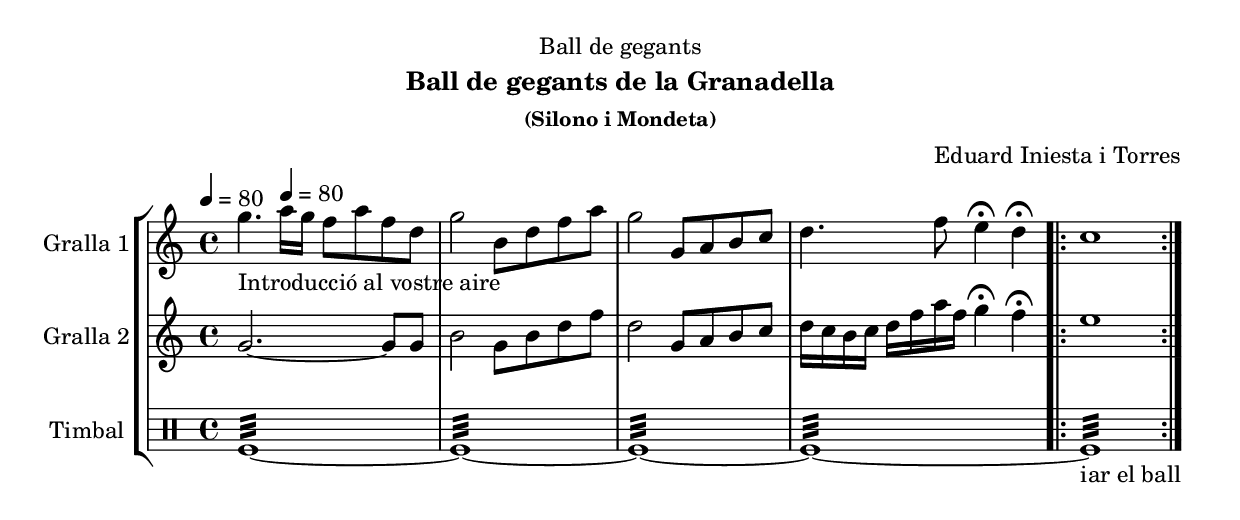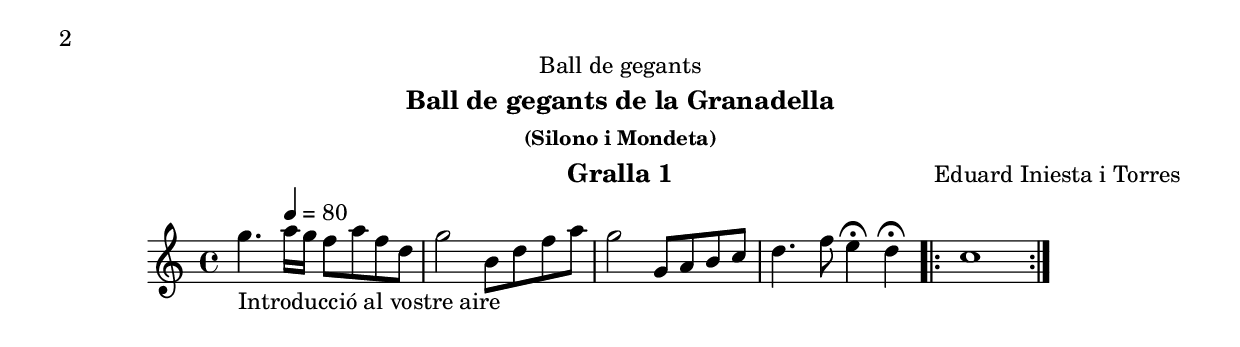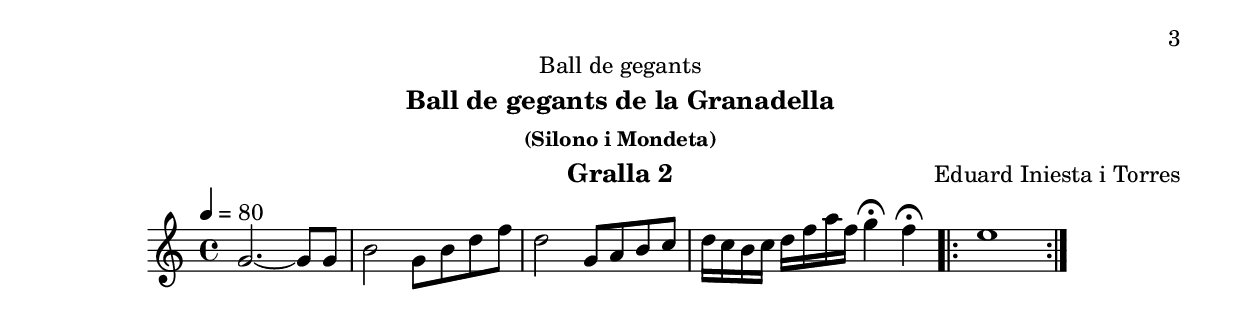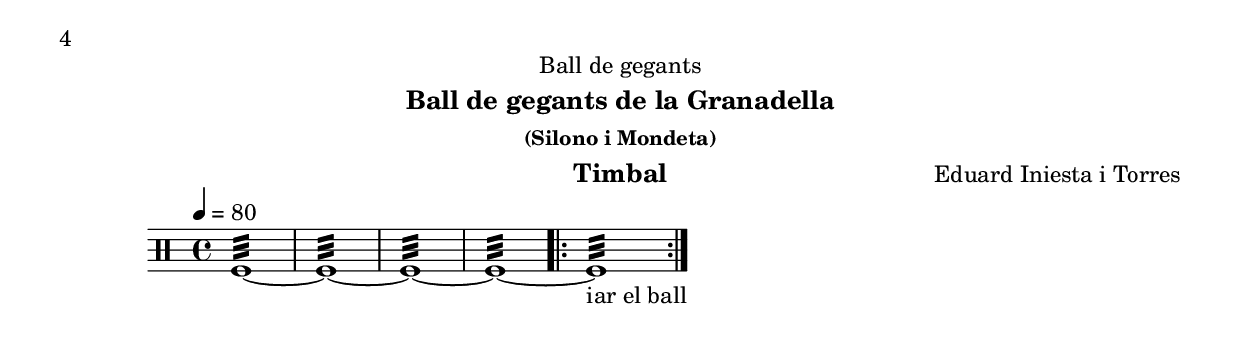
\version "2.22.1"

\header {
  dedication="Ball de gegants"
  title=""
  subtitle="Ball de gegants de la Granadella"
  subsubtitle="(Silono i Mondeta)"
  poet=""
  meter=""
  piece=""
  composer="Eduard Iniesta i Torres"
  arranger=""
  opus=""
  instrument=""
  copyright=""
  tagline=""
}

liniaroAa =
\relative g''
{
  \clef treble
  \key c \major
  \time 4/4
  g4. _"Introducció al vostre aire" \tempo 4 = 80 a16 g f8 a f d  |
  g2 b,8 d f a  |
  g2 g,8 a b c  |
  d4. f8 e4\fermata d\fermata  |
  %05
  \repeat volta 2 { c1  | }
}

liniaroAb =
\relative g'
{
  \tempo 4 = 80
  \clef treble
  \key c \major
  \time 4/4
  g2. ~ g8 g  |
  b2 g8 b d f  |
  d2 g,8 a b c  |
  d16 c b c d f a f g4\fermata f\fermata  |
  %05
  \repeat volta 2 { e1  | }
}

liniaroAc =
\drummode
{
  \tempo 4 = 80
  \time 4/4
  tomfl1:32 ~  |
  tomfl1:32 ~  |
  tomfl1:32 ~  |
  tomfl1:32 ~  |
  %05
  \repeat volta 2 { tomfl1:32 _"iar el ball"  | }
}

\bookpart {
  \score {
    \new StaffGroup {
      \override Score.RehearsalMark #'self-alignment-X = #LEFT
      <<
        \new Staff \with {instrumentName = #"Gralla 1" shortInstrumentName = #"G"} \liniaroAa
        \new Staff \with {instrumentName = #"Gralla 2" shortInstrumentName = #"G"} \liniaroAb
        \new DrumStaff \with {instrumentName = #"Timbal" shortInstrumentName = #"T"} \liniaroAc
      >>
    }
    \layout {}
  }
  \score { \unfoldRepeats
    \new StaffGroup {
      \override Score.RehearsalMark #'self-alignment-X = #LEFT
      <<
        \new Staff \with {instrumentName = #"Gralla 1" shortInstrumentName = #"G"} \liniaroAa
        \new Staff \with {instrumentName = #"Gralla 2" shortInstrumentName = #"G"} \liniaroAb
        \new DrumStaff \with {instrumentName = #"Timbal" shortInstrumentName = #"T"} \liniaroAc
      >>
    }
    \midi {
      \set Staff.midiInstrument = "oboe"
      \set DrumStaff.midiInstrument = "drums"
    }
  }
}

\bookpart {
  \header {instrument="Gralla 1"}
  \score {
    \new StaffGroup {
      \override Score.RehearsalMark #'self-alignment-X = #LEFT
      <<
        \new Staff \liniaroAa
      >>
    }
    \layout {}
  }
  \score { \unfoldRepeats
    \new StaffGroup {
      \override Score.RehearsalMark #'self-alignment-X = #LEFT
      <<
        \new Staff \liniaroAa
      >>
    }
    \midi {
      \set Staff.midiInstrument = "oboe"
      \set DrumStaff.midiInstrument = "drums"
    }
  }
}

\bookpart {
  \header {instrument="Gralla 2"}
  \score {
    \new StaffGroup {
      \override Score.RehearsalMark #'self-alignment-X = #LEFT
      <<
        \new Staff \liniaroAb
      >>
    }
    \layout {}
  }
  \score { \unfoldRepeats
    \new StaffGroup {
      \override Score.RehearsalMark #'self-alignment-X = #LEFT
      <<
        \new Staff \liniaroAb
      >>
    }
    \midi {
      \set Staff.midiInstrument = "oboe"
      \set DrumStaff.midiInstrument = "drums"
    }
  }
}

\bookpart {
  \header {instrument="Timbal"}
  \score {
    \new StaffGroup {
      \override Score.RehearsalMark #'self-alignment-X = #LEFT
      <<
        \new DrumStaff \liniaroAc
      >>
    }
    \layout {}
  }
  \score { \unfoldRepeats
    \new StaffGroup {
      \override Score.RehearsalMark #'self-alignment-X = #LEFT
      <<
        \new DrumStaff \liniaroAc
      >>
    }
    \midi {
      \set Staff.midiInstrument = "oboe"
      \set DrumStaff.midiInstrument = "drums"
    }
  }
}

